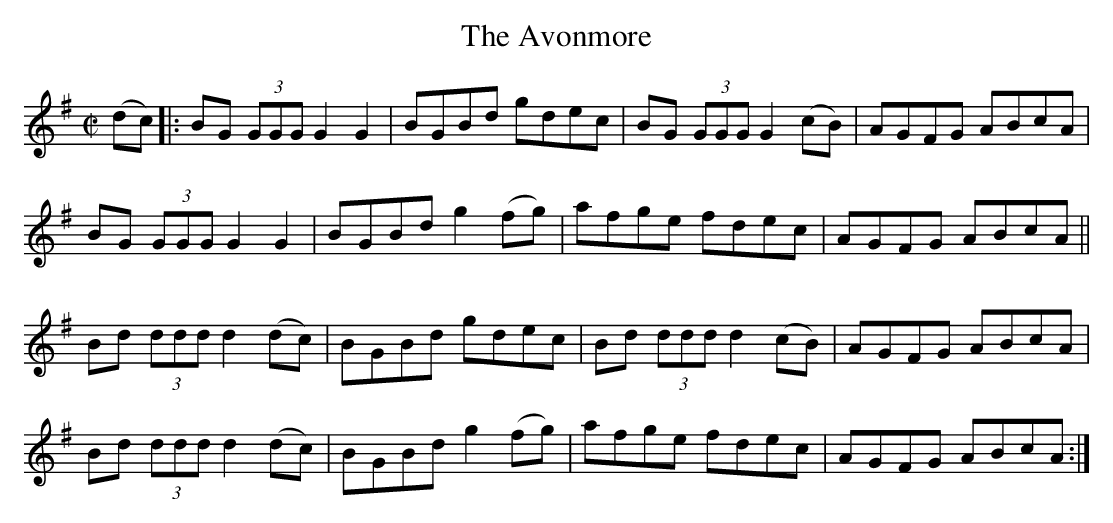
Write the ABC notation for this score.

X:1
T: The Avonmore
M: C|
L: 1/8
K: G
(dc) |: BG (3GGGG2G2 | BGBd gdec | BG (3GGGG2(cB) | AGFG ABcA |
BG (3GGGG2G2 | BGBdg2(fg) | afge fdec | AGFG ABcA ||
Bd (3dddd2(dc) | BGBd gdec | Bd (3dddd2(cB) | AGFG ABcA |
Bd (3dddd2(dc) | BGBdg2(fg) | afge fdec | AGFG ABcA :|
